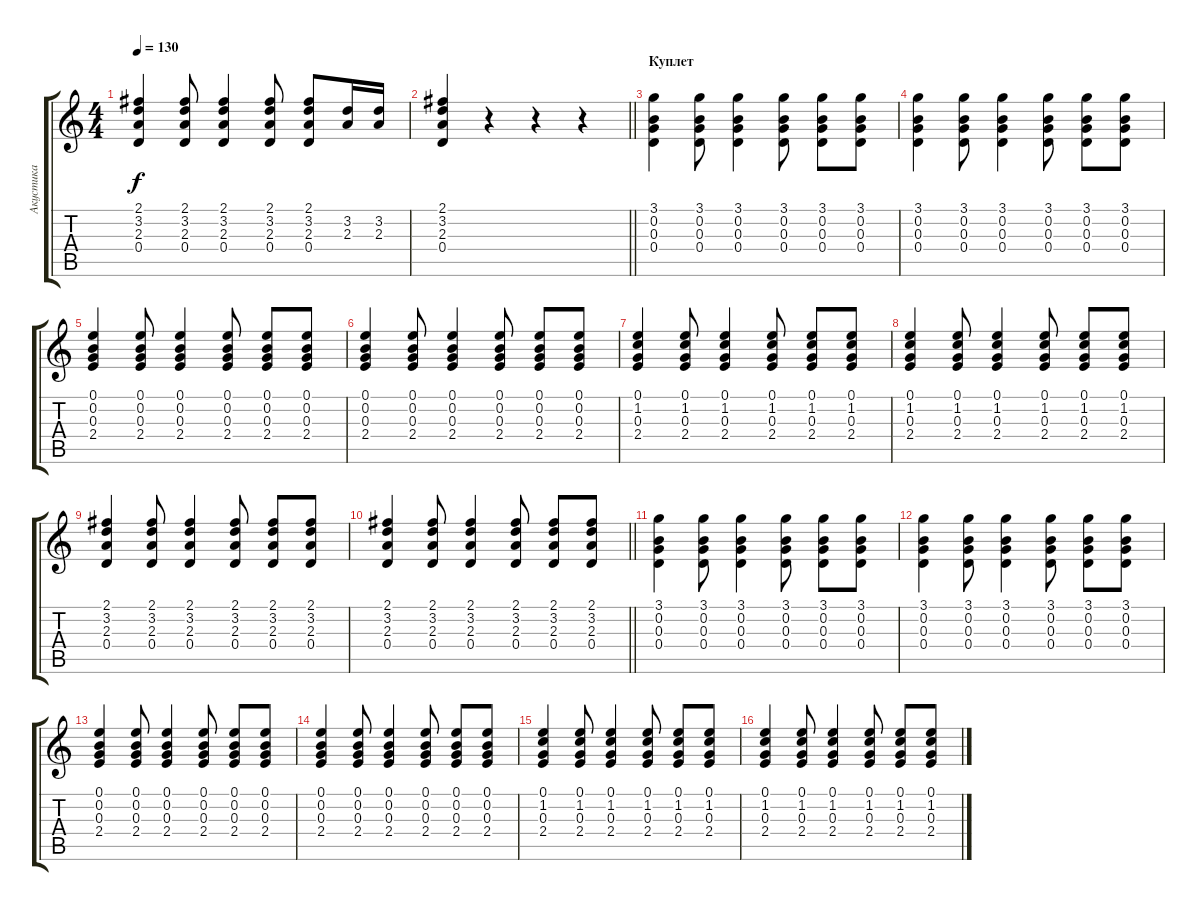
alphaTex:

\track ("Акустика" "Акустика") {instrument acousticguitarsteel}
\staff {score tabs}
\tuning (E4 B3 G3 D3 A2 E2) {hide}
\ts (4 4)
\tempo 130
\clef g2
\ks c
(2.1 3.2 2.3 0.4).4{dy f} (2.1 3.2 2.3 0.4).8 (2.1 3.2 2.3 0.4).4 (2.1 3.2 2.3 0.4).8 (2.1 3.2 2.3 0.4).8 (3.2 2.3).16 (3.2 2.3).16 |
\barLineRight lightlight
(2.1 3.2 2.3 0.4).4 r.4 r.4 r.4 |
\section ("" "Куплет")
(3.1 0.2 0.3 0.4).4 (3.1 0.2 0.3 0.4).8 (3.1 0.2 0.3 0.4).4 (3.1 0.2 0.3 0.4).8 (3.1 0.2 0.3 0.4).8 (3.1 0.2 0.3 0.4).8 |
(3.1 0.2 0.3 0.4).4 (3.1 0.2 0.3 0.4).8 (3.1 0.2 0.3 0.4).4 (3.1 0.2 0.3 0.4).8 (3.1 0.2 0.3 0.4).8 (3.1 0.2 0.3 0.4).8 |
(0.1 0.2 0.3 2.4).4 (0.1 0.2 0.3 2.4).8 (0.1 0.2 0.3 2.4).4 (0.1 0.2 0.3 2.4).8 (0.1 0.2 0.3 2.4).8 (0.1 0.2 0.3 2.4).8 |
(0.1 0.2 0.3 2.4).4 (0.1 0.2 0.3 2.4).8 (0.1 0.2 0.3 2.4).4 (0.1 0.2 0.3 2.4).8 (0.1 0.2 0.3 2.4).8 (0.1 0.2 0.3 2.4).8 |
(0.1 1.2 0.3 2.4).4 (0.1 1.2 0.3 2.4).8 (0.1 1.2 0.3 2.4).4 (0.1 1.2 0.3 2.4).8 (0.1 1.2 0.3 2.4).8 (0.1 1.2 0.3 2.4).8 |
(0.1 1.2 0.3 2.4).4 (0.1 1.2 0.3 2.4).8 (0.1 1.2 0.3 2.4).4 (0.1 1.2 0.3 2.4).8 (0.1 1.2 0.3 2.4).8 (0.1 1.2 0.3 2.4).8 |
(2.1 3.2 2.3 0.4).4 (2.1 3.2 2.3 0.4).8 (2.1 3.2 2.3 0.4).4 (2.1 3.2 2.3 0.4).8 (2.1 3.2 2.3 0.4).8 (2.1 3.2 2.3 0.4).8 |
\barLineRight lightlight
(2.1 3.2 2.3 0.4).4 (2.1 3.2 2.3 0.4).8 (2.1 3.2 2.3 0.4).4 (2.1 3.2 2.3 0.4).8 (2.1 3.2 2.3 0.4).8 (2.1 3.2 2.3 0.4).8 |
(3.1 0.2 0.3 0.4).4 (3.1 0.2 0.3 0.4).8 (3.1 0.2 0.3 0.4).4 (3.1 0.2 0.3 0.4).8 (3.1 0.2 0.3 0.4).8 (3.1 0.2 0.3 0.4).8 |
(3.1 0.2 0.3 0.4).4 (3.1 0.2 0.3 0.4).8 (3.1 0.2 0.3 0.4).4 (3.1 0.2 0.3 0.4).8 (3.1 0.2 0.3 0.4).8 (3.1 0.2 0.3 0.4).8 |
(0.1 0.2 0.3 2.4).4 (0.1 0.2 0.3 2.4).8 (0.1 0.2 0.3 2.4).4 (0.1 0.2 0.3 2.4).8 (0.1 0.2 0.3 2.4).8 (0.1 0.2 0.3 2.4).8 |
(0.1 0.2 0.3 2.4).4 (0.1 0.2 0.3 2.4).8 (0.1 0.2 0.3 2.4).4 (0.1 0.2 0.3 2.4).8 (0.1 0.2 0.3 2.4).8 (0.1 0.2 0.3 2.4).8 |
(0.1 1.2 0.3 2.4).4 (0.1 1.2 0.3 2.4).8 (0.1 1.2 0.3 2.4).4 (0.1 1.2 0.3 2.4).8 (0.1 1.2 0.3 2.4).8 (0.1 1.2 0.3 2.4).8 |
(0.1 1.2 0.3 2.4).4 (0.1 1.2 0.3 2.4).8 (0.1 1.2 0.3 2.4).4 (0.1 1.2 0.3 2.4).8 (0.1 1.2 0.3 2.4).8 (0.1 1.2 0.3 2.4).8
